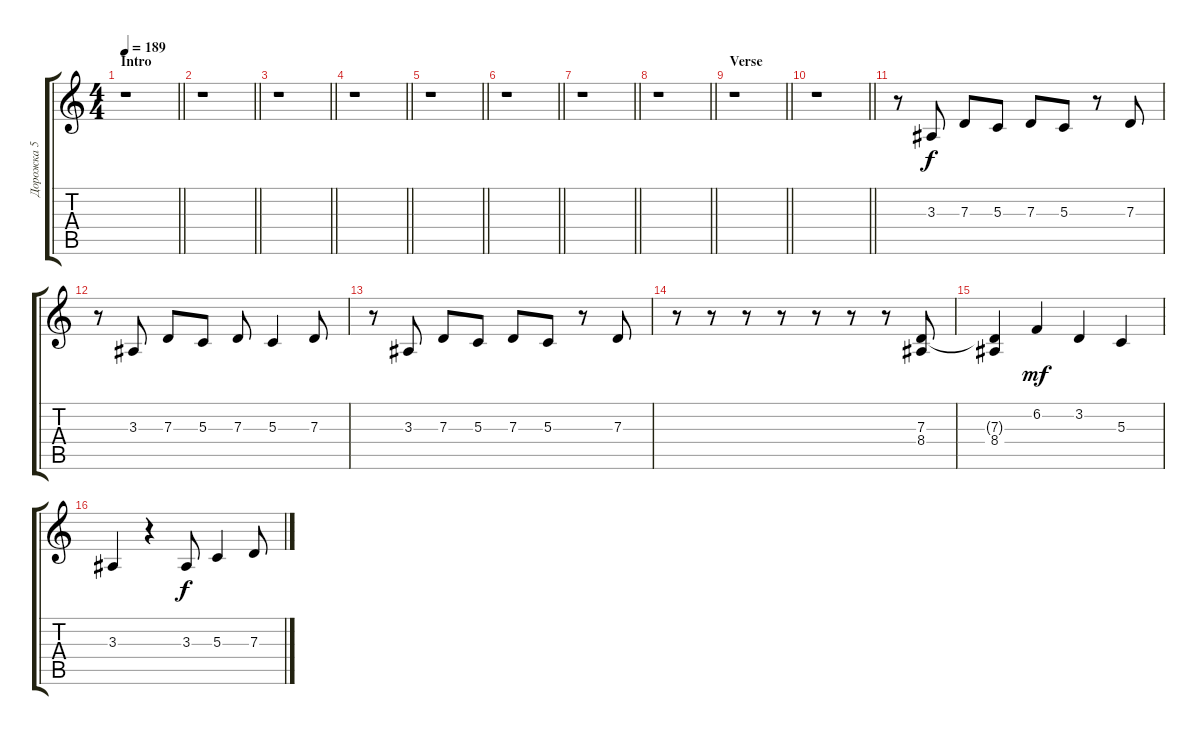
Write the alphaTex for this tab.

\track ("Дорожка 5" "Дорожка 5") {instrument altosax}
\staff {score tabs}
\tuning (E4 B3 G3 D3 A2 E2) {hide}
\ts (4 4)
\section ("" "Intro")
\tempo 189
\clef g2
\barLineRight lightlight
\ks c
r.1{dy f} |
\barLineRight lightlight
r.1 |
\barLineRight lightlight
r.1 |
\barLineRight lightlight
r.1 |
\barLineRight lightlight
r.1 |
\barLineRight lightlight
r.1 |
\barLineRight lightlight
r.1 |
\barLineRight lightlight
r.1 |
\section ("" "Verse")
\barLineRight lightlight
r.1 |
\barLineRight lightlight
r.1 |
r.8 3.3.8 7.3.8 5.3.8 7.3.8 5.3.8 r.8 7.3.8 |
r.8 3.3.8 7.3.8 5.3.8 7.3.8 5.3.4 7.3.8 |
r.8 3.3.8 7.3.8 5.3.8 7.3.8 5.3.8 r.8 7.3.8 |
r.8 r.8 r.8 r.8 r.8 r.8 r.8 (7.3 8.4).8 |
(7.3{t} 8.4).4 6.2.4{dy mf} 3.2.4 5.3.4 |
3.3.4 r.4 3.3.8{dy f} 5.3.4 7.3.8
